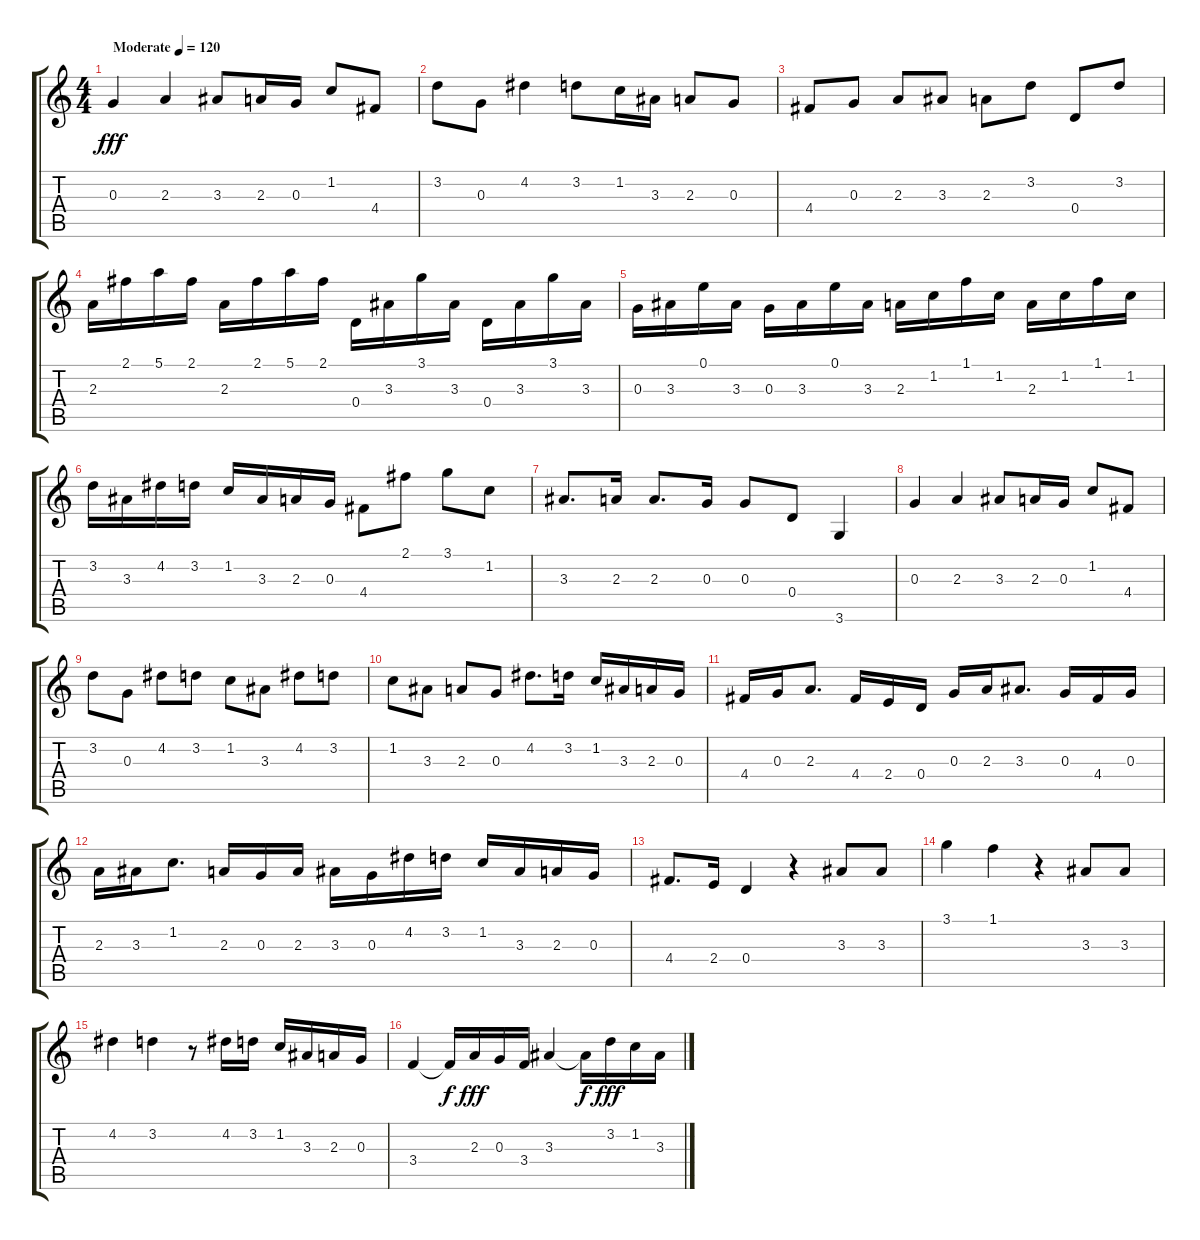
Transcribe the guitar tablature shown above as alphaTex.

\track "" {instrument acousticguitarsteel}
\staff {score tabs}
\tuning (E4 B3 G3 D3 A2 E2) {hide}
\ts (4 4)
\tempo (120 "Moderate")
\clef g2
\ks c
0.3.4{dy fff instrument acousticguitarsteel} 2.3.4 3.3.8 2.3.16 0.3.16 1.2.8 4.4.8 |
3.2.8 0.3.8 4.2.4 3.2.8 1.2.16 3.3.16 2.3.8 0.3.8 |
4.4.8 0.3.8 2.3.8 3.3.8 2.3.8 3.2.8 0.4.8 3.2.8 |
2.3.16 2.1.16 5.1.16 2.1.16 2.3.16 2.1.16 5.1.16 2.1.16 0.4.16 3.3.16 3.1.16 3.3.16 0.4.16 3.3.16 3.1.16 3.3.16 |
0.3.16 3.3.16 0.1.16 3.3.16 0.3.16 3.3.16 0.1.16 3.3.16 2.3.16 1.2.16 1.1.16 1.2.16 2.3.16 1.2.16 1.1.16 1.2.16 |
3.2.16 3.3.16 4.2.16 3.2.16 1.2.16 3.3.16 2.3.16 0.3.16 4.4.8 2.1.8 3.1.8 1.2.8 |
3.3.8{d} 2.3.16 2.3.8{d} 0.3.16 0.3.8 0.4.8 3.6.4 |
0.3.4 2.3.4 3.3.8 2.3.16 0.3.16 1.2.8 4.4.8 |
3.2.8 0.3.8 4.2.8 3.2.8 1.2.8 3.3.8 4.2.8 3.2.8 |
1.2.8 3.3.8 2.3.8 0.3.8 4.2.8{d} 3.2.16 1.2.16 3.3.16 2.3.16 0.3.16 |
4.4.16 0.3.16 2.3.8{d} 4.4.16 2.4.16 0.4.16 0.3.16 2.3.16 3.3.8{d} 0.3.16 4.4.16 0.3.16 |
2.3.16 3.3.16 1.2.8{d} 2.3.16 0.3.16 2.3.16 3.3.16 0.3.16 4.2.16 3.2.16 1.2.16 3.3.16 2.3.16 0.3.16 |
4.4.8{d} 2.4.16 0.4.4 r.4 3.3.8 3.3.8 |
3.1.4 1.1.4 r.4 3.3.8 3.3.8 |
4.2.4 3.2.4 r.8 4.2.16 3.2.16 1.2.16 3.3.16 2.3.16 0.3.16 |
3.4.4 3.4{t}.16{dy f} 2.3.16{dy fff} 0.3.16 3.4.16 3.3.4 3.3{t}.16{dy f} 3.2.16{dy fff} 1.2.16 3.3.16
